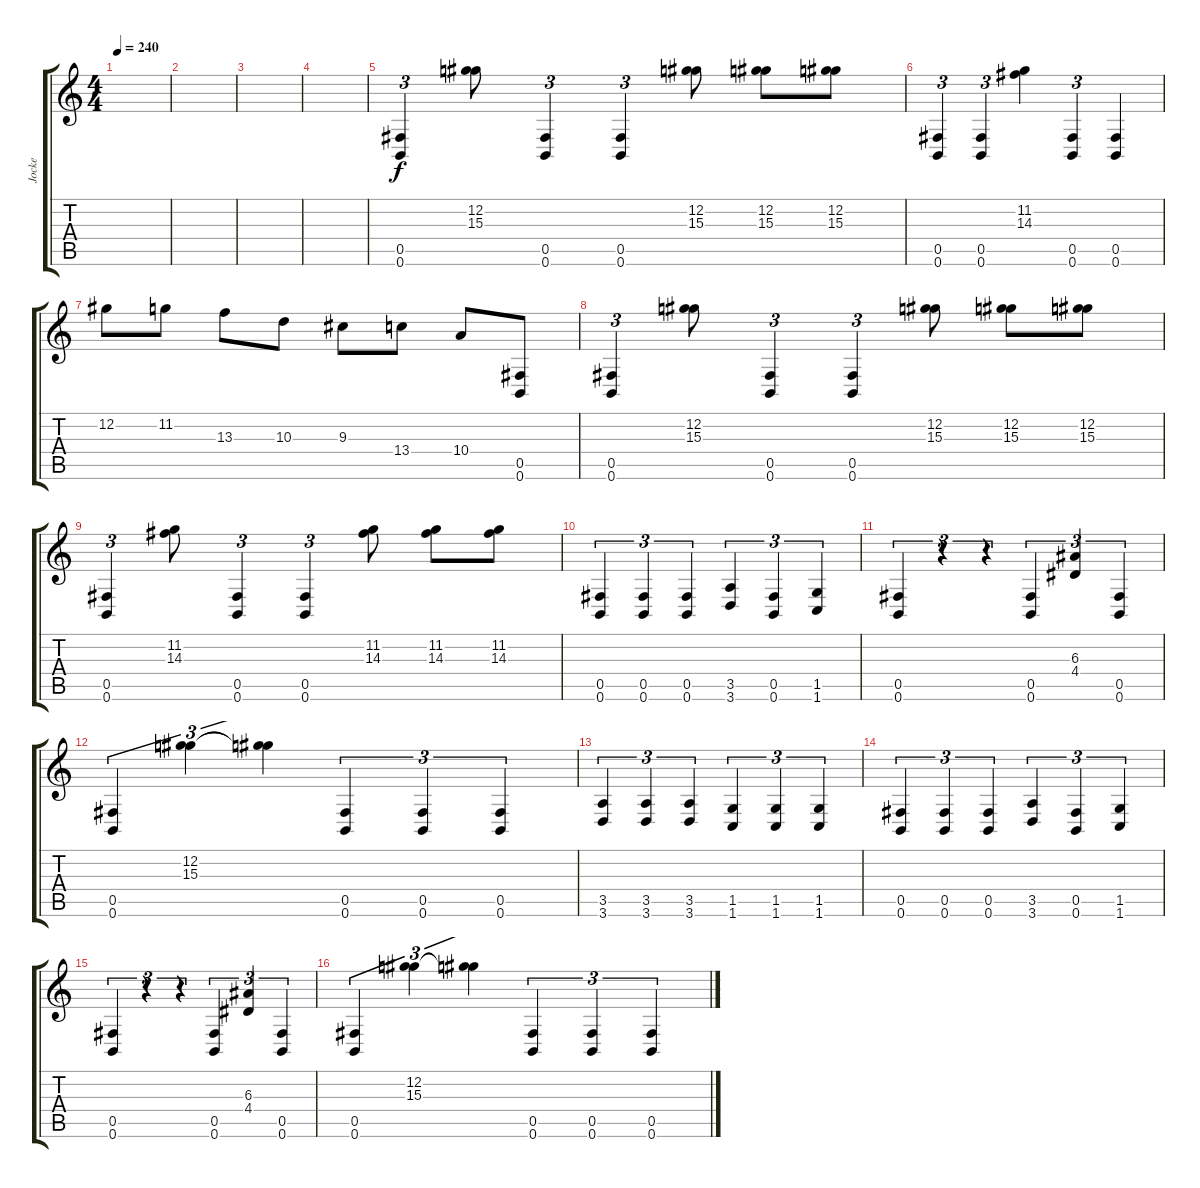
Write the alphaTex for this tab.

\track ("Jocke" "Jocke") {instrument distortionguitar}
\staff {score tabs}
\tuning (Db4 Ab3 E3 B2 Gb2 B1) {hide}
\ts (4 4)
\tempo 240
\clef g2
\ks c
|
|
|
|
(0.5 0.6).4{tu (3 2)} (12.2 15.3).8 (0.5 0.6).4{tu (3 2)} (0.5 0.6).4{tu (3 2)} (12.2 15.3).8 (12.2 15.3).8 (12.2 15.3).8 |
(0.5 0.6).4{tu (3 2)} (0.5 0.6).4{tu (3 2)} (11.2 14.3).4 (0.5 0.6).4{tu (3 2)} (0.5 0.6).4 |
12.2.8 11.2.8 13.3.8 10.3.8 9.3.8 13.4.8 10.4.8 (0.5 0.6).8 |
(0.5 0.6).4{tu (3 2)} (12.2 15.3).8 (0.5 0.6).4{tu (3 2)} (0.5 0.6).4{tu (3 2)} (12.2 15.3).8 (12.2 15.3).8 (12.2 15.3).8 |
(0.5 0.6).4{tu (3 2)} (11.2 14.3).8 (0.5 0.6).4{tu (3 2)} (0.5 0.6).4{tu (3 2)} (11.2 14.3).8 (11.2 14.3).8 (11.2 14.3).8 |
(0.5 0.6).4{tu (3 2)} (0.5 0.6).4{tu (3 2)} (0.5 0.6).4{tu (3 2)} (3.5 3.6).4{tu (3 2)} (0.5 0.6).4{tu (3 2)} (1.5 1.6).4{tu (3 2)} |
(0.5 0.6).4{tu (3 2)} r.4{tu (3 2)} r.4{tu (3 2)} (0.5 0.6).4{tu (3 2)} (6.3 4.4).4{tu (3 2)} (0.5 0.6).4{tu (3 2)} |
(0.5 0.6).4{tu (3 2)} (12.2 15.3).4{tu (3 2)} (12.2{t} 15.3{t}).4{tu (3 2)} (0.5 0.6).4{tu (3 2)} (0.5 0.6).4{tu (3 2)} (0.5 0.6).4{tu (3 2)} |
(3.5 3.6).4{tu (3 2)} (3.5 3.6).4{tu (3 2)} (3.5 3.6).4{tu (3 2)} (1.5 1.6).4{tu (3 2)} (1.5 1.6).4{tu (3 2)} (1.5 1.6).4{tu (3 2)} |
(0.5 0.6).4{tu (3 2)} (0.5 0.6).4{tu (3 2)} (0.5 0.6).4{tu (3 2)} (3.5 3.6).4{tu (3 2)} (0.5 0.6).4{tu (3 2)} (1.5 1.6).4{tu (3 2)} |
(0.5 0.6).4{tu (3 2)} r.4{tu (3 2)} r.4{tu (3 2)} (0.5 0.6).4{tu (3 2)} (6.3 4.4).4{tu (3 2)} (0.5 0.6).4{tu (3 2)} |
(0.5 0.6).4{tu (3 2)} (12.2 15.3).4{tu (3 2)} (12.2{t} 15.3{t}).4{tu (3 2)} (0.5 0.6).4{tu (3 2)} (0.5 0.6).4{tu (3 2)} (0.5 0.6).4{tu (3 2)}
